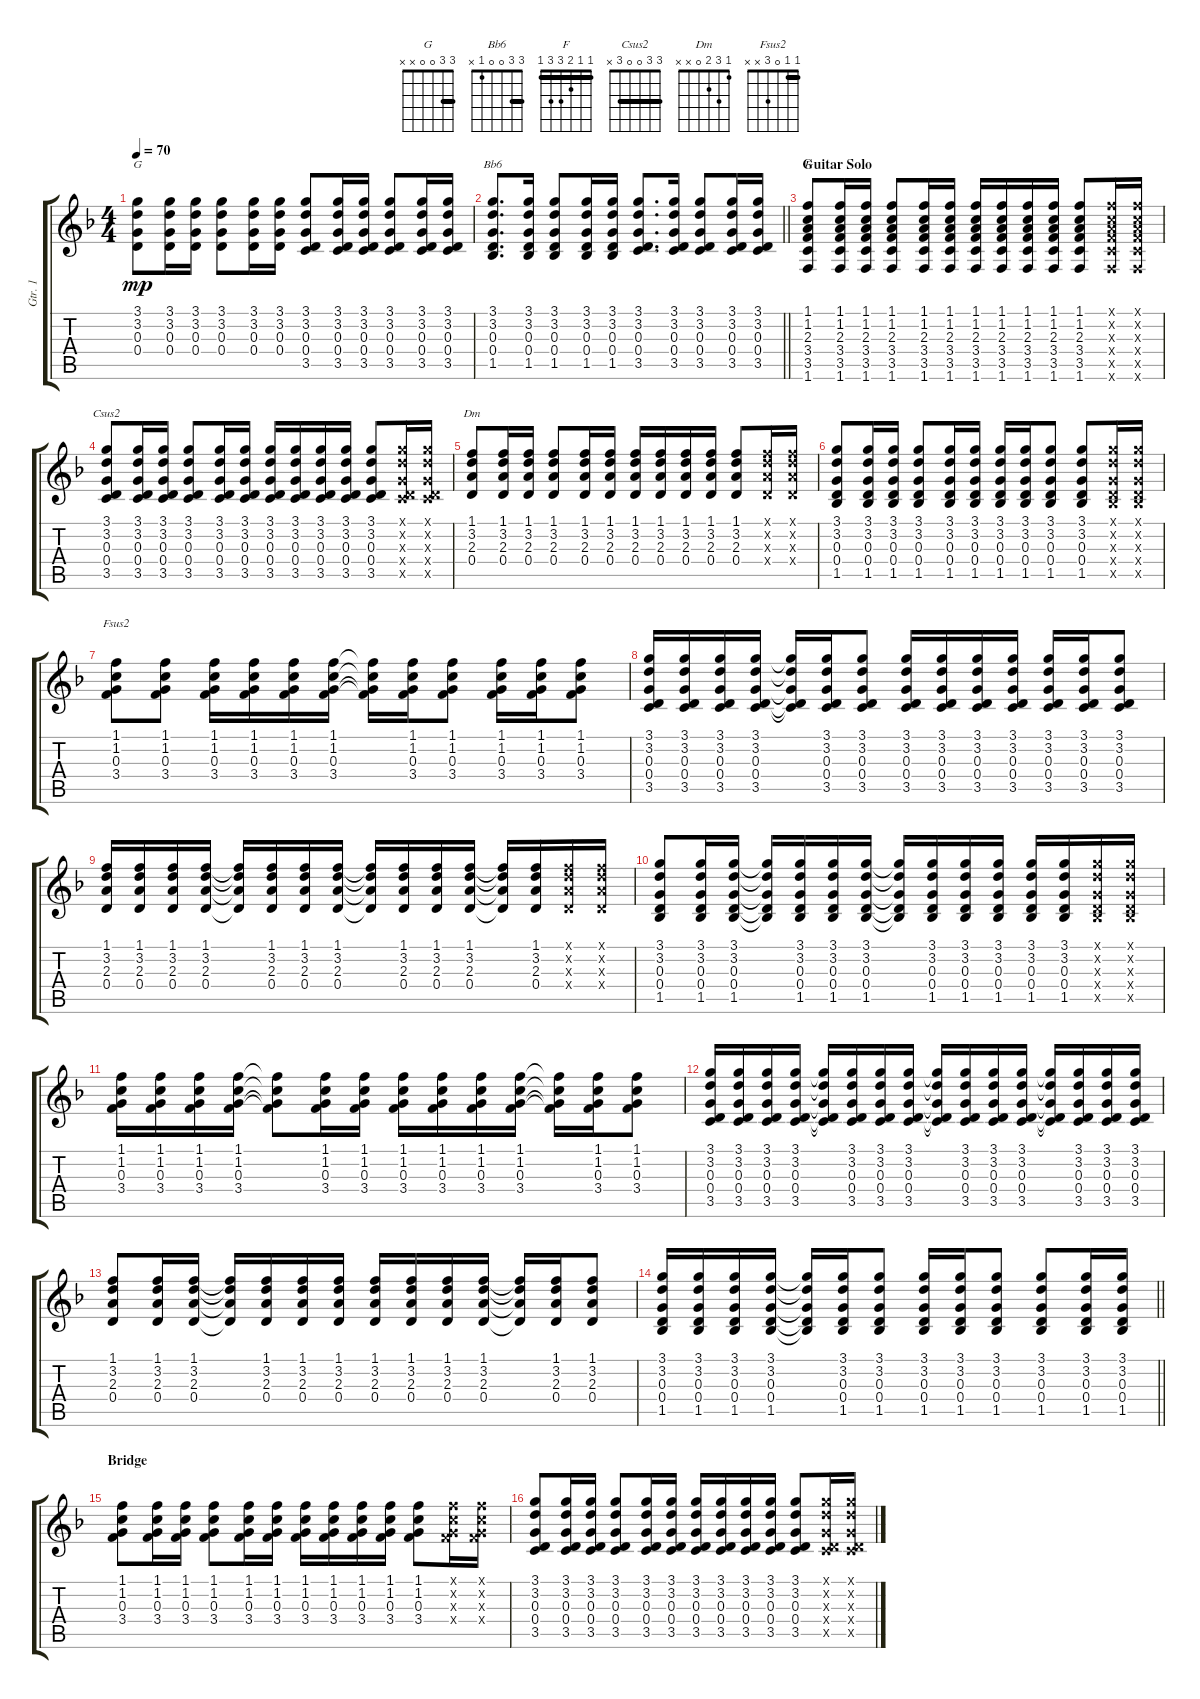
\track ("Gtr. 1" "Gtr. 1") {instrument acousticguitarsteel}
\staff {score tabs}
\tuning (E4 B3 G3 D3 A2 E2) {hide}
\chord ("G" 3 3 0 0 x x) {barre 3}
\chord ("Bb6" 3 3 0 0 1 x) {barre 3}
\chord ("F" 1 1 2 3 3 1) {barre 1}
\chord ("Csus2" 3 3 0 0 3 x) {barre 3}
\chord ("Dm" 1 3 2 0 x x)
\chord ("Fsus2" 1 1 0 3 x x) {barre 1}
\ts (4 4)
\tempo 70
\clef g2
\ks f
(3.1 3.2 0.3 0.4).8{ch "G" dy mp} (3.1 3.2 0.3 0.4).16 (3.1 3.2 0.3 0.4).16 (3.1 3.2 0.3 0.4).8 (3.1 3.2 0.3 0.4).16 (3.1 3.2 0.3 0.4).16 (3.1 3.2 0.3 0.4 3.5).8 (3.1 3.2 0.3 0.4 3.5).16 (3.1 3.2 0.3 0.4 3.5).16 (3.1 3.2 0.3 0.4 3.5).8 (3.1 3.2 0.3 0.4 3.5).16 (3.1 3.2 0.3 0.4 3.5).16 |
\barLineRight lightlight
(3.1 3.2 0.3 0.4 1.5).8{d ch "Bb6"} (3.1 3.2 0.3 0.4 1.5).16 (3.1 3.2 0.3 0.4 1.5).8 (3.1 3.2 0.3 0.4 1.5).16 (3.1 3.2 0.3 0.4 1.5).16 (3.1 3.2 0.3 0.4 3.5).8{d} (3.1 3.2 0.3 0.4 3.5).16 (3.1 3.2 0.3 0.4 3.5).8 (3.1 3.2 0.3 0.4 3.5).16 (3.1 3.2 0.3 0.4 3.5).16 |
\section ("" "Guitar Solo")
(1.1 1.2 2.3 3.4 3.5 1.6).8{ch "F"} (1.1 1.2 2.3 3.4 3.5 1.6).16 (1.1 1.2 2.3 3.4 3.5 1.6).16 (1.1 1.2 2.3 3.4 3.5 1.6).8 (1.1 1.2 2.3 3.4 3.5 1.6).16 (1.1 1.2 2.3 3.4 3.5 1.6).16 (1.1 1.2 2.3 3.4 3.5 1.6).16 (1.1 1.2 2.3 3.4 3.5 1.6).16 (1.1 1.2 2.3 3.4 3.5 1.6).16 (1.1 1.2 2.3 3.4 3.5 1.6).16 (1.1 1.2 2.3 3.4 3.5 1.6).8 (1.1{x} 1.2{x} 2.3{x} 3.4{x} 3.5{x} 1.6{x}).16 (1.1{x} 1.2{x} 2.3{x} 3.4{x} 3.5{x} 1.6{x}).16 |
(3.1 3.2 0.3 0.4 3.5).8{ch "Csus2"} (3.1 3.2 0.3 0.4 3.5).16 (3.1 3.2 0.3 0.4 3.5).16 (3.1 3.2 0.3 0.4 3.5).8 (3.1 3.2 0.3 0.4 3.5).16 (3.1 3.2 0.3 0.4 3.5).16 (3.1 3.2 0.3 0.4 3.5).16 (3.1 3.2 0.3 0.4 3.5).16 (3.1 3.2 0.3 0.4 3.5).16 (3.1 3.2 0.3 0.4 3.5).16 (3.1 3.2 0.3 0.4 3.5).8 (3.1{x} 3.2{x} 0.3{x} 0.4{x} 3.5{x}).16 (3.1{x} 3.2{x} 0.3{x} 0.4{x} 3.5{x}).16 |
(1.1 3.2 2.3 0.4).8{ch "Dm"} (1.1 3.2 2.3 0.4).16 (1.1 3.2 2.3 0.4).16 (1.1 3.2 2.3 0.4).8 (1.1 3.2 2.3 0.4).16 (1.1 3.2 2.3 0.4).16 (1.1 3.2 2.3 0.4).16 (1.1 3.2 2.3 0.4).16 (1.1 3.2 2.3 0.4).16 (1.1 3.2 2.3 0.4).16 (1.1 3.2 2.3 0.4).8 (1.1{x} 3.2{x} 2.3{x} 0.4{x}).16 (1.1{x} 3.2{x} 2.3{x} 0.4{x}).16 |
(3.1 3.2 0.3 0.4 1.5).8 (3.1 3.2 0.3 0.4 1.5).16 (3.1 3.2 0.3 0.4 1.5).16 (3.1 3.2 0.3 0.4 1.5).8 (3.1 3.2 0.3 0.4 1.5).16 (3.1 3.2 0.3 0.4 1.5).16 (3.1 3.2 0.3 0.4 1.5).16 (3.1 3.2 0.3 0.4 1.5).16 (3.1 3.2 0.3 0.4 1.5).8 (3.1 3.2 0.3 0.4 1.5).8 (3.1{x} 3.2{x} 0.3{x} 0.4{x} 1.5{x}).16 (3.1{x} 3.2{x} 0.3{x} 0.4{x} 1.5{x}).16 |
(1.1 1.2 0.3 3.4).8{ch "Fsus2"} (1.1 1.2 0.3 3.4).8 (1.1 1.2 0.3 3.4).16 (1.1 1.2 0.3 3.4).16 (1.1 1.2 0.3 3.4).16 (1.1 1.2 0.3 3.4).16 (1.1{t} 1.2{t} 0.3{t} 3.4{t}).16 (1.1 1.2 0.3 3.4).16 (1.1 1.2 0.3 3.4).8 (1.1 1.2 0.3 3.4).16 (1.1 1.2 0.3 3.4).16 (1.1 1.2 0.3 3.4).8 |
(3.1 3.2 0.3 0.4 3.5).16 (3.1 3.2 0.3 0.4 3.5).16 (3.1 3.2 0.3 0.4 3.5).16 (3.1 3.2 0.3 0.4 3.5).16 (3.1{t} 3.2{t} 0.3{t} 0.4{t} 3.5{t}).16 (3.1 3.2 0.3 0.4 3.5).16 (3.1 3.2 0.3 0.4 3.5).8 (3.1 3.2 0.3 0.4 3.5).16 (3.1 3.2 0.3 0.4 3.5).16 (3.1 3.2 0.3 0.4 3.5).16 (3.1 3.2 0.3 0.4 3.5).16 (3.1 3.2 0.3 0.4 3.5).16 (3.1 3.2 0.3 0.4 3.5).16 (3.1 3.2 0.3 0.4 3.5).8 |
(1.1 3.2 2.3 0.4).16 (1.1 3.2 2.3 0.4).16 (1.1 3.2 2.3 0.4).16 (1.1 3.2 2.3 0.4).16 (1.1{t} 3.2{t} 2.3{t} 0.4{t}).16 (1.1 3.2 2.3 0.4).16 (1.1 3.2 2.3 0.4).16 (1.1 3.2 2.3 0.4).16 (1.1{t} 3.2{t} 2.3{t} 0.4{t}).16 (1.1 3.2 2.3 0.4).16 (1.1 3.2 2.3 0.4).16 (1.1 3.2 2.3 0.4).16 (1.1{t} 3.2{t} 2.3{t} 0.4{t}).16 (1.1 3.2 2.3 0.4).16 (1.1{x} 3.2{x} 2.3{x} 0.4{x}).16 (1.1{x} 3.2{x} 2.3{x} 0.4{x}).16 |
(3.1 3.2 0.3 0.4 1.5).8 (3.1 3.2 0.3 0.4 1.5).16 (3.1 3.2 0.3 0.4 1.5).16 (3.1{t} 3.2{t} 0.3{t} 0.4{t} 1.5{t}).16 (3.1 3.2 0.3 0.4 1.5).16 (3.1 3.2 0.3 0.4 1.5).16 (3.1 3.2 0.3 0.4 1.5).16 (3.1{t} 3.2{t} 0.3{t} 0.4{t} 1.5{t}).16 (3.1 3.2 0.3 0.4 1.5).16 (3.1 3.2 0.3 0.4 1.5).16 (3.1 3.2 0.3 0.4 1.5).16 (3.1 3.2 0.3 0.4 1.5).16 (3.1 3.2 0.3 0.4 1.5).16 (3.1{x} 3.2{x} 0.3{x} 0.4{x} 1.5{x}).16 (3.1{x} 3.2{x} 0.3{x} 0.4{x} 1.5{x}).16 |
(1.1 1.2 0.3 3.4).16 (1.1 1.2 0.3 3.4).16 (1.1 1.2 0.3 3.4).16 (1.1 1.2 0.3 3.4).16 (1.1{t} 1.2{t} 0.3{t} 3.4{t}).8 (1.1 1.2 0.3 3.4).16 (1.1 1.2 0.3 3.4).16 (1.1 1.2 0.3 3.4).16 (1.1 1.2 0.3 3.4).16 (1.1 1.2 0.3 3.4).16 (1.1 1.2 0.3 3.4).16 (1.1{t} 1.2{t} 0.3{t} 3.4{t}).16 (1.1 1.2 0.3 3.4).16 (1.1 1.2 0.3 3.4).8 |
(3.1 3.2 0.3 0.4 3.5).16 (3.1 3.2 0.3 0.4 3.5).16 (3.1 3.2 0.3 0.4 3.5).16 (3.1 3.2 0.3 0.4 3.5).16 (3.1{t} 3.2{t} 0.3{t} 0.4{t} 3.5{t}).16 (3.1 3.2 0.3 0.4 3.5).16 (3.1 3.2 0.3 0.4 3.5).16 (3.1 3.2 0.3 0.4 3.5).16 (3.1{t} 3.2{t} 0.3{t} 0.4{t} 3.5{t}).16 (3.1 3.2 0.3 0.4 3.5).16 (3.1 3.2 0.3 0.4 3.5).16 (3.1 3.2 0.3 0.4 3.5).16 (3.1{t} 3.2{t} 0.3{t} 0.4{t} 3.5{t}).16 (3.1 3.2 0.3 0.4 3.5).16 (3.1 3.2 0.3 0.4 3.5).16 (3.1 3.2 0.3 0.4 3.5).16 |
(1.1 3.2 2.3 0.4).8 (1.1 3.2 2.3 0.4).16 (1.1 3.2 2.3 0.4).16 (1.1{t} 3.2{t} 2.3{t} 0.4{t}).16 (1.1 3.2 2.3 0.4).16 (1.1 3.2 2.3 0.4).16 (1.1 3.2 2.3 0.4).16 (1.1 3.2 2.3 0.4).16 (1.1 3.2 2.3 0.4).16 (1.1 3.2 2.3 0.4).16 (1.1 3.2 2.3 0.4).16 (1.1{t} 3.2{t} 2.3{t} 0.4{t}).16 (1.1 3.2 2.3 0.4).16 (1.1 3.2 2.3 0.4).8 |
\barLineRight lightlight
(3.1 3.2 0.3 0.4 1.5).16 (3.1 3.2 0.3 0.4 1.5).16 (3.1 3.2 0.3 0.4 1.5).16 (3.1 3.2 0.3 0.4 1.5).16 (3.1{t} 3.2{t} 0.3{t} 0.4{t} 1.5{t}).16 (3.1 3.2 0.3 0.4 1.5).16 (3.1 3.2 0.3 0.4 1.5).8 (3.1 3.2 0.3 0.4 1.5).16 (3.1 3.2 0.3 0.4 1.5).16 (3.1 3.2 0.3 0.4 1.5).8 (3.1 3.2 0.3 0.4 1.5).8 (3.1 3.2 0.3 0.4 1.5).16 (3.1 3.2 0.3 0.4 1.5).16 |
\section ("" "Bridge")
(1.1 1.2 0.3 3.4).8 (1.1 1.2 0.3 3.4).16 (1.1 1.2 0.3 3.4).16 (1.1 1.2 0.3 3.4).8 (1.1 1.2 0.3 3.4).16 (1.1 1.2 0.3 3.4).16 (1.1 1.2 0.3 3.4).16 (1.1 1.2 0.3 3.4).16 (1.1 1.2 0.3 3.4).16 (1.1 1.2 0.3 3.4).16 (1.1 1.2 0.3 3.4).8 (1.1{x} 1.2{x} 0.3{x} 3.4{x}).16 (1.1{x} 1.2{x} 0.3{x} 3.4{x}).16 |
(3.1 3.2 0.3 0.4 3.5).8 (3.1 3.2 0.3 0.4 3.5).16 (3.1 3.2 0.3 0.4 3.5).16 (3.1 3.2 0.3 0.4 3.5).8 (3.1 3.2 0.3 0.4 3.5).16 (3.1 3.2 0.3 0.4 3.5).16 (3.1 3.2 0.3 0.4 3.5).16 (3.1 3.2 0.3 0.4 3.5).16 (3.1 3.2 0.3 0.4 3.5).16 (3.1 3.2 0.3 0.4 3.5).16 (3.1 3.2 0.3 0.4 3.5).8 (3.1{x} 3.2{x} 0.3{x} 0.4{x} 3.5{x}).16 (3.1{x} 3.2{x} 0.3{x} 0.4{x} 3.5{x}).16
